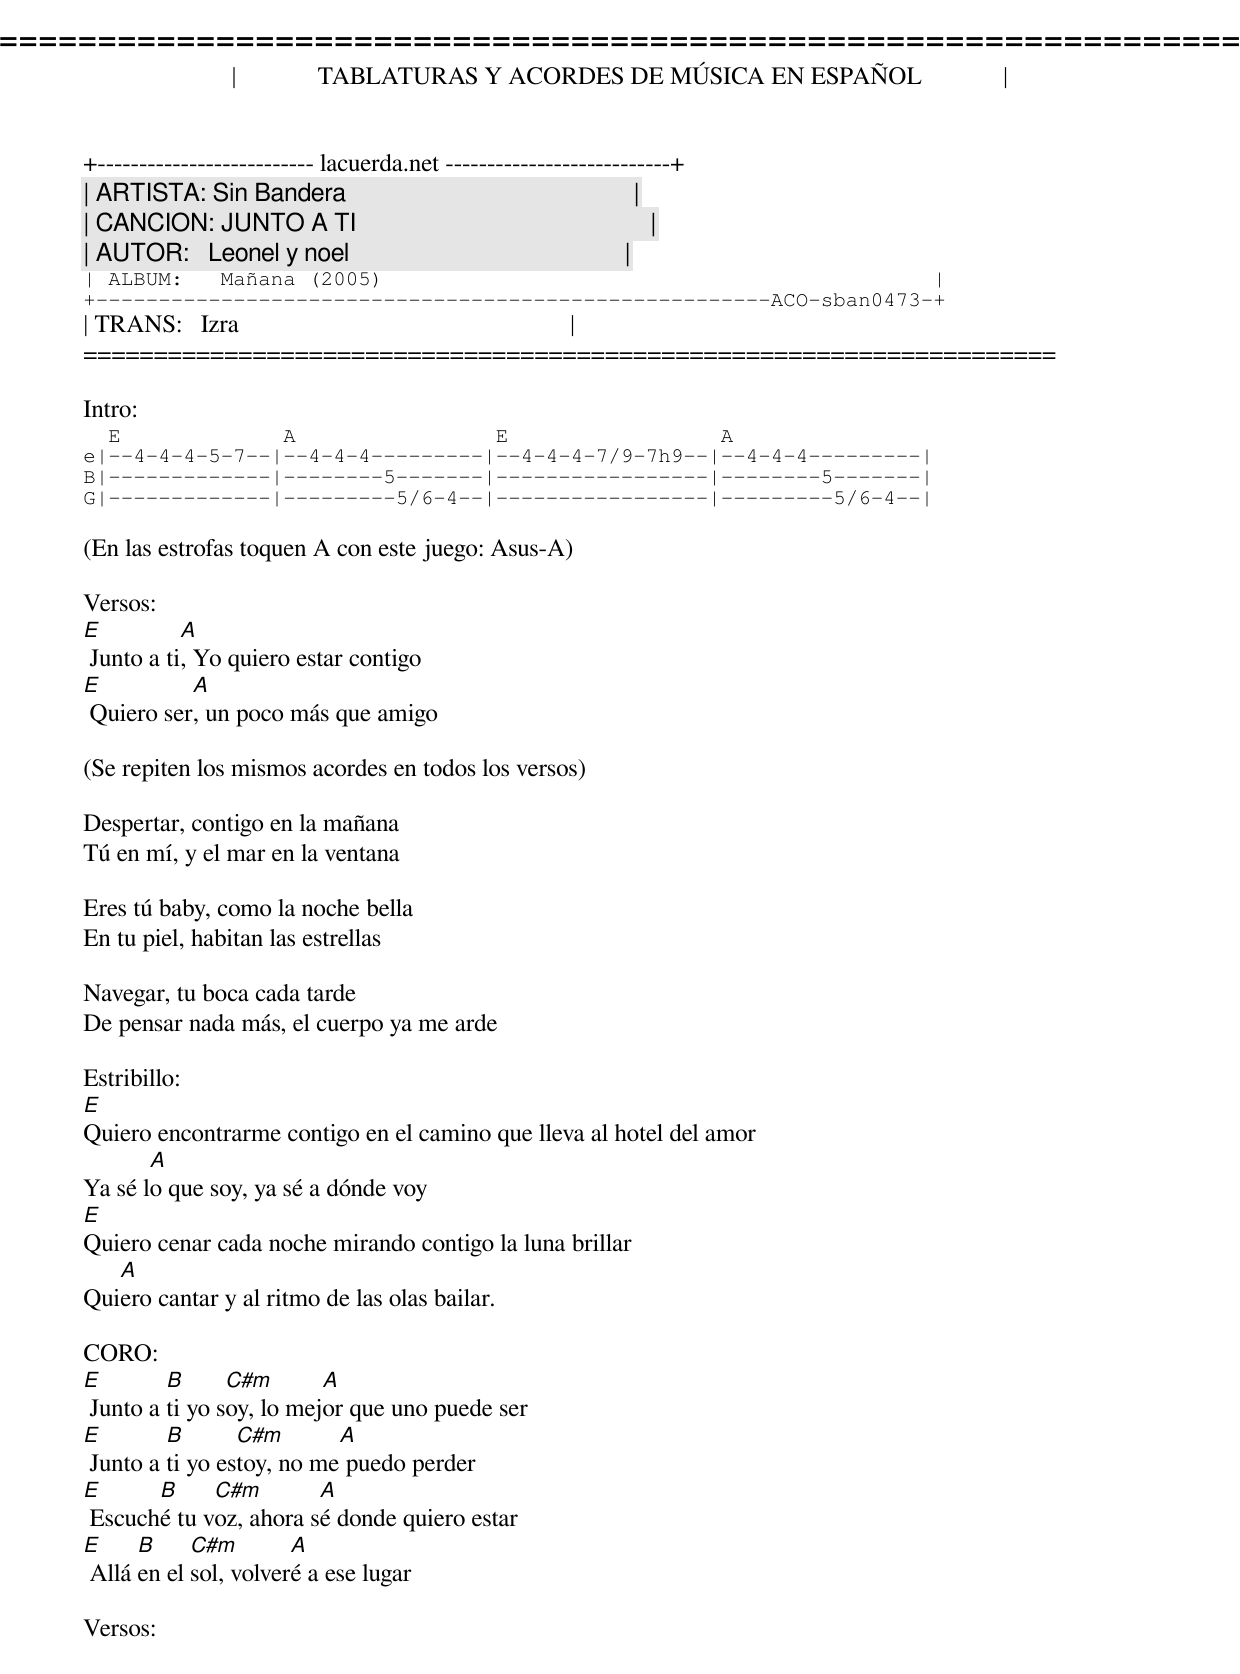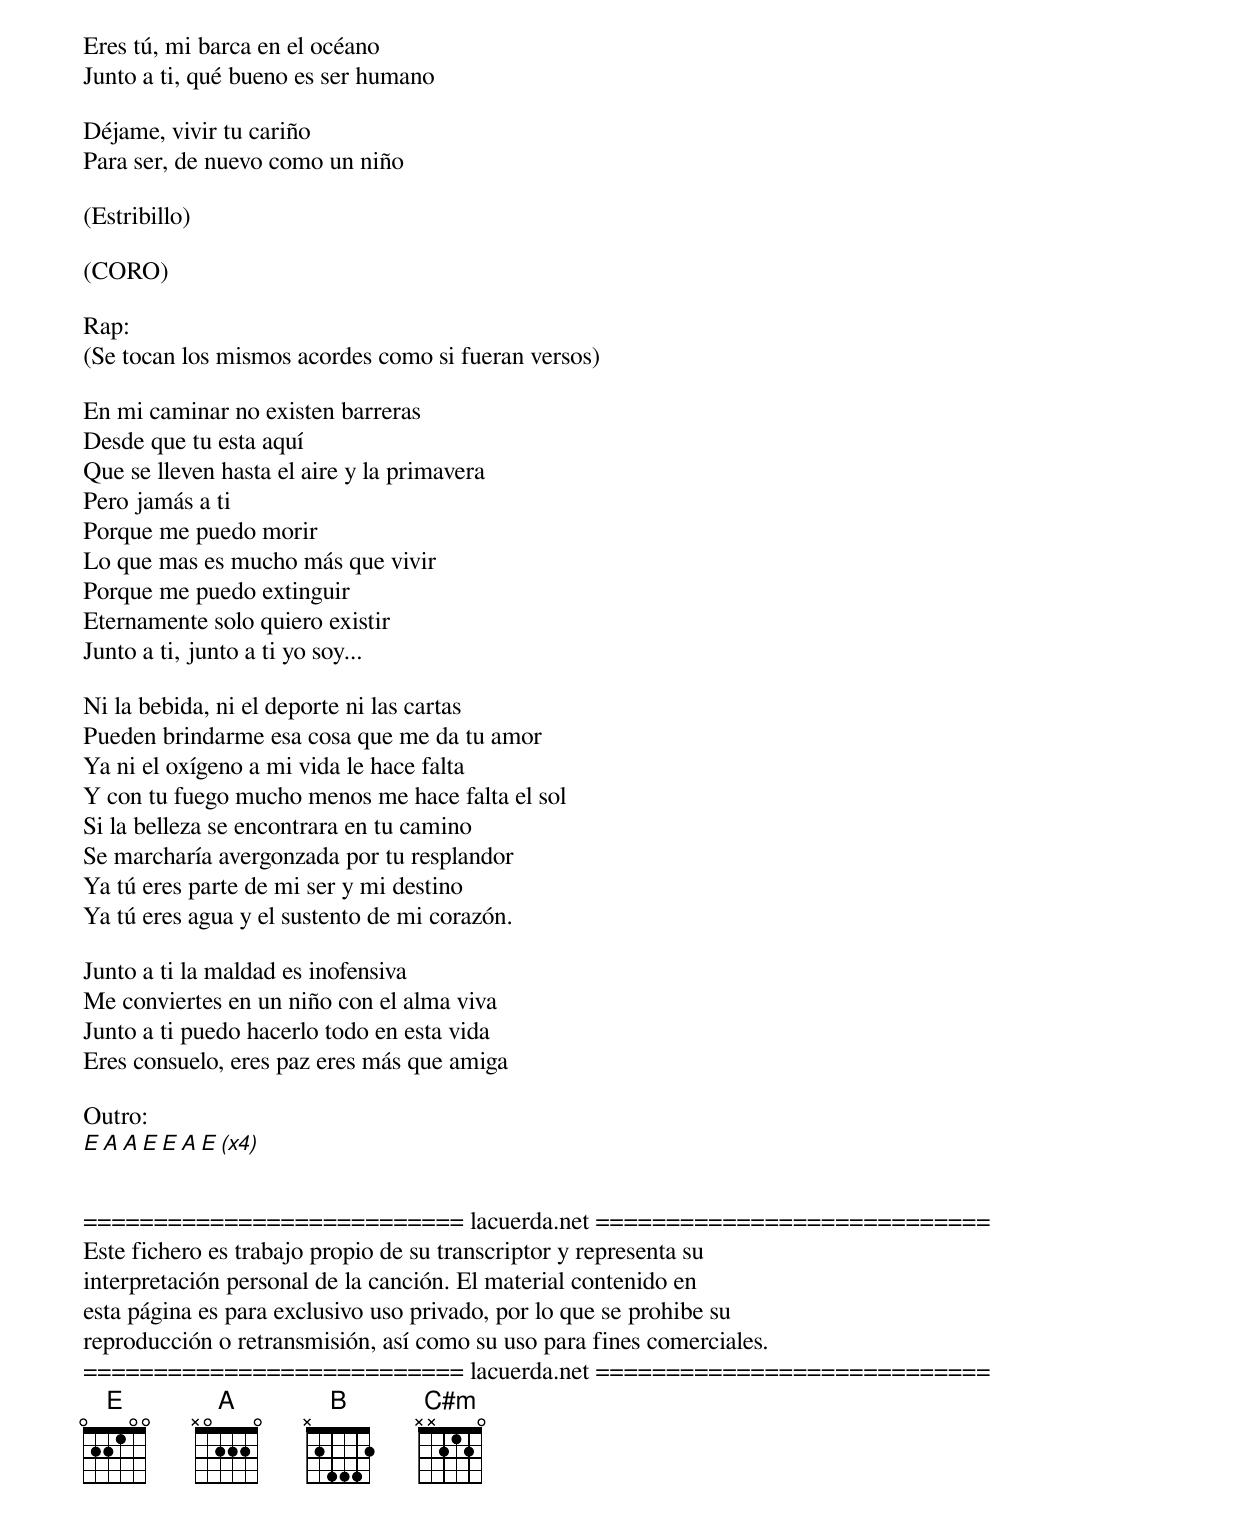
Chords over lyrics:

=====================================================================
|             TABLATURAS Y ACORDES DE MÚSICA EN ESPAÑOL             |
+-------------------------- lacuerda.net ---------------------------+
| ARTISTA: Sin Bandera                                              |
| CANCION: JUNTO A TI                                               |
| AUTOR:   Leonel y noel                                            |
| ALBUM:   Mañana (2005)                                            |
+------------------------------------------------------ACO-sban0473-+
| TRANS:   Izra                                                     |
=====================================================================

Intro:
  E             A                E                 A
e|--4-4-4-5-7--|--4-4-4---------|--4-4-4-7/9-7h9--|--4-4-4---------|
B|-------------|--------5-------|-----------------|--------5-------|
G|-------------|---------5/6-4--|-----------------|---------5/6-4--|

(En las estrofas toquen A con este juego: Asus-A)

Versos:
E          A
 Junto a ti, Yo quiero estar contigo
E          A
 Quiero ser, un poco más que amigo

(Se repiten los mismos acordes en todos los versos)

Despertar, contigo en la mañana
Tú en mí, y el mar en la ventana

Eres tú baby, como la noche bella
En tu piel, habitan las estrellas

Navegar, tu boca cada tarde
De pensar nada más, el cuerpo ya me arde

Estribillo:
E
Quiero encontrarme contigo en el camino que lleva al hotel del amor
       A
Ya sé lo que soy, ya sé a dónde voy
E
Quiero cenar cada noche mirando contigo la luna brillar
   A
Quiero cantar y al ritmo de las olas bailar.

CORO:
E        B      C#m       A
 Junto a ti yo soy, lo mejor que uno puede ser
E        B       C#m       A
 Junto a ti yo estoy, no me puedo perder
E      B     C#m        A
 Escuché tu voz, ahora sé donde quiero estar
E     B     C#m        A
 Allá en el sol, volveré a ese lugar

Versos:
Eres tú, mi barca en el océano
Junto a ti, qué bueno es ser humano

Déjame, vivir tu cariño
Para ser, de nuevo como un niño

(Estribillo)

(CORO)

Rap:
(Se tocan los mismos acordes como si fueran versos)

En mi caminar no existen barreras
Desde que tu esta aquí
Que se lleven hasta el aire y la primavera
Pero jamás a ti
Porque me puedo morir
Lo que mas es mucho más que vivir
Porque me puedo extinguir
Eternamente solo quiero existir
Junto a ti, junto a ti yo soy...

Ni la bebida, ni el deporte ni las cartas
Pueden brindarme esa cosa que me da tu amor
Ya ni el oxígeno a mi vida le hace falta
Y con tu fuego mucho menos me hace falta el sol
Si la belleza se encontrara en tu camino
Se marcharía avergonzada por tu resplandor
Ya tú eres parte de mi ser y mi destino
Ya tú eres agua y el sustento de mi corazón.

Junto a ti la maldad es inofensiva
Me conviertes en un niño con el alma viva
Junto a ti puedo hacerlo todo en esta vida
Eres consuelo, eres paz eres más que amiga

Outro:
E A A E  E A E (x4)


=========================== lacuerda.net ============================
Este fichero es trabajo propio de su transcriptor y representa su
interpretación personal de la canción. El material contenido en
esta página es para exclusivo uso privado, por lo que se prohibe su
reproducción o retransmisión, así como su uso para fines comerciales.
=========================== lacuerda.net ============================
